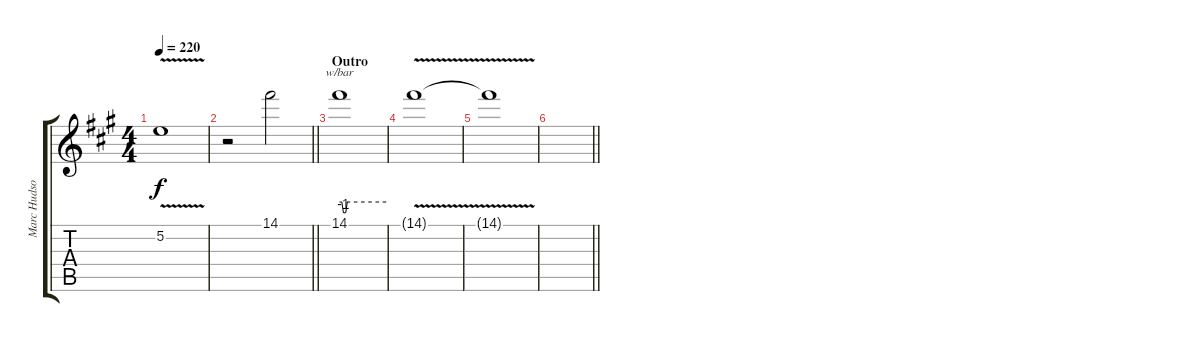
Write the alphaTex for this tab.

\track ("Marc Hudson" "Marc Hudso") {instrument distortionguitar}
\staff {score tabs}
\tuning (E4 B3 G3 D3 A2 E2) {hide}
\ts (4 4)
\tempo 220
\clef g2
\ks a
5.2{v}.1{dy f} |
\barLineRight lightlight
r.2 14.1.2 |
\section ("" "Outro")
14.1.1{tbe (custom default 0 0 3 0 5 -4 8 -4 10 0 60 0)} |
14.1{v t}.1 |
14.1{v t}.1 |
\barLineRight lightlight
